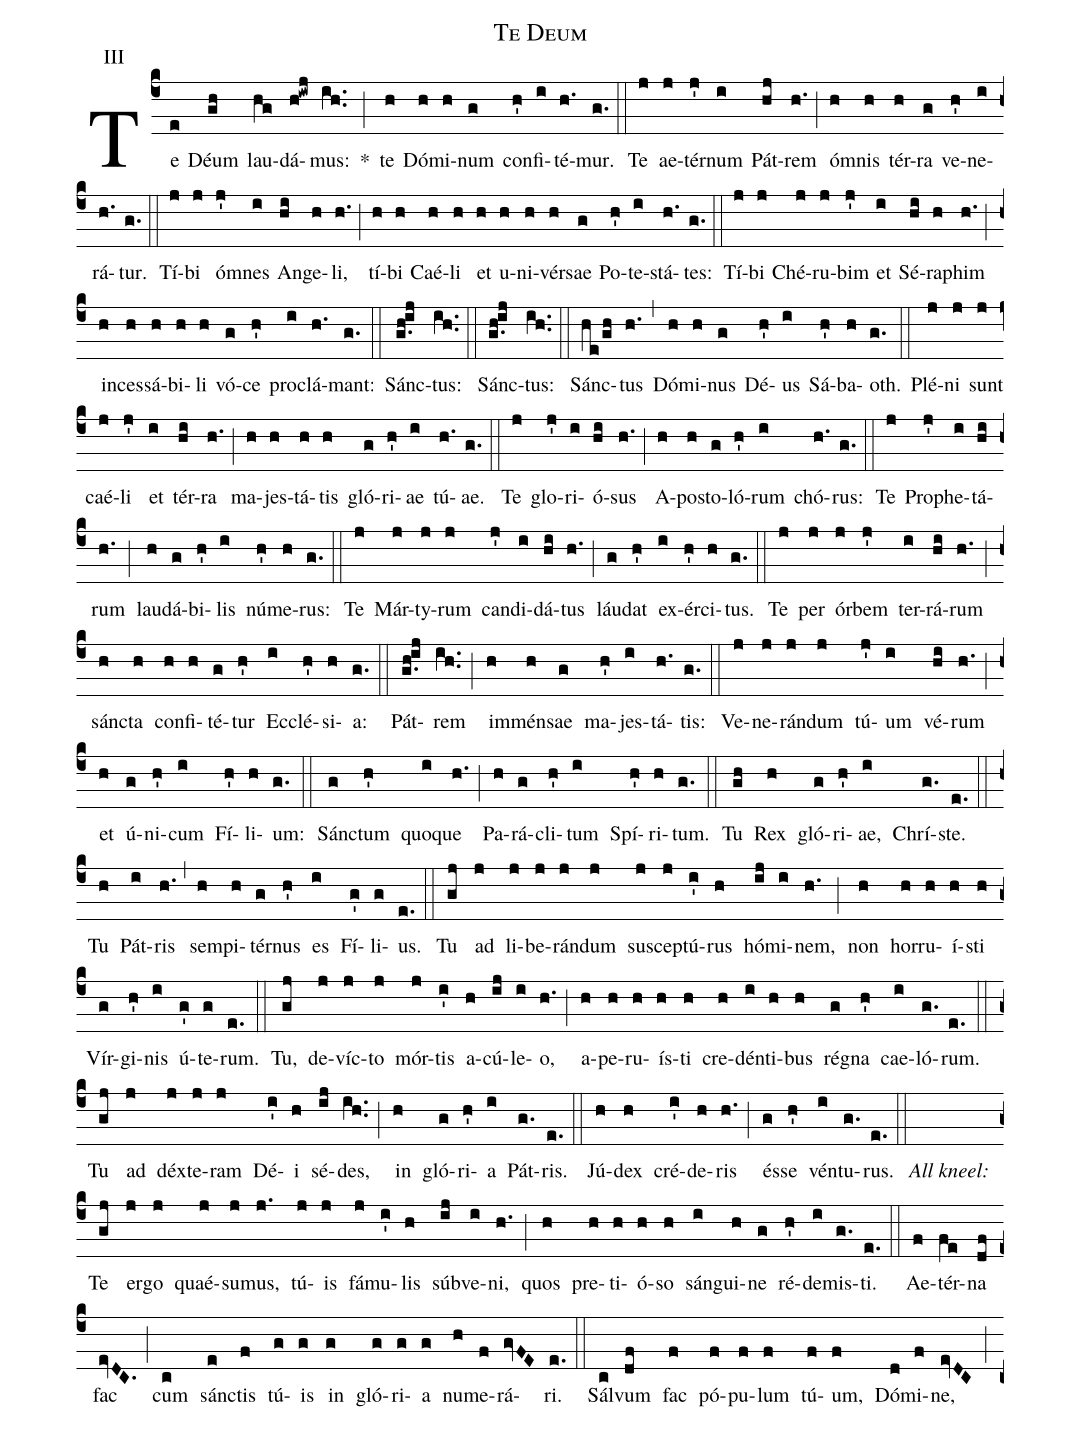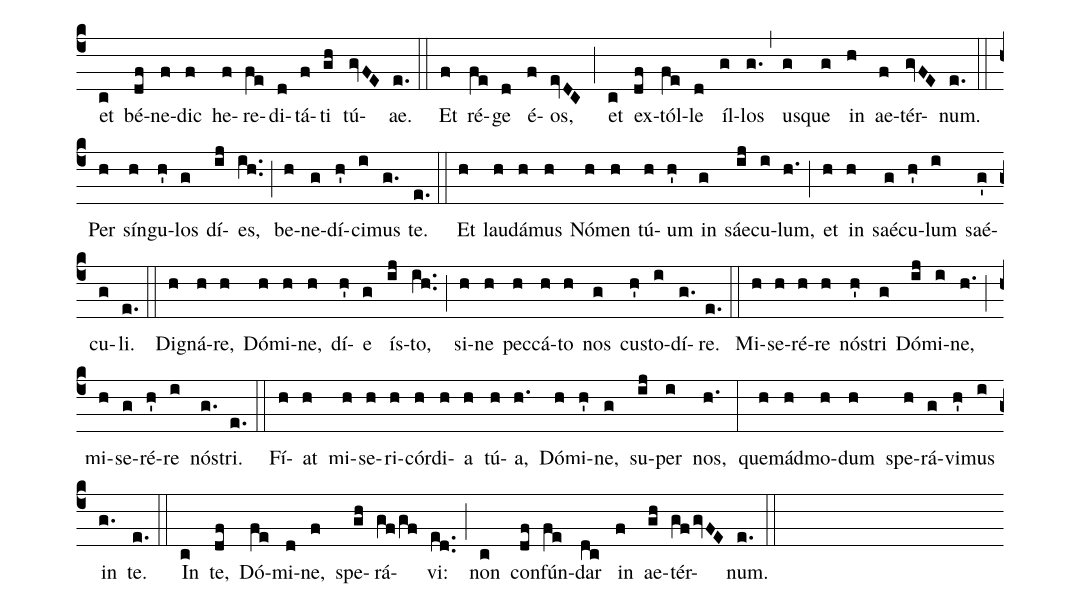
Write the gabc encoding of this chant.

name:Te Deum;
annotation:III;
%%
(c4)Te(e) Déum(gh) lau(hg)dá(h!iwj)mus:(ih..) *(;)
te(h) Dó(h)mi(h)num(g) con(h')fi(i)té(h.)mur.(g.) (::)
Te(j) ae(j)tér(j')num(i) Pát(hj)rem(h.) (;)
óm(h)nis(h) tér(h)ra(g) ve(h')ne(i)rá(h.)tur.(g.) (::)
Tí(j)bi(j) óm(j')nes(i) An(hi)ge(h)li,(h.) (;)
tí(h)bi(h) Caé(h)li(h) et(h) u(h)ni(h)vér(h)sae(g) Po(h')te(i)stá(h.)tes:(g.) (::)
Tí(j)bi(j) Ché(j)ru(j)bim(j') et(i) Sé(hi)ra(h)phim(h.) (;)
in(h)ces(h)sá(h)bi(h)li(h) vó(g)ce(h') proc(i)lá(h.)mant:(g.) (::)
Sánc(g.h!ij)tus:(ih..) (::)
Sánc(g.h!ij)tus:(ih..) (::)
Sánc(he/gh)tus(h.) (,)
Dó(h)mi(h)nus(g) Dé(h')us(i) Sá(h')ba(h)oth.(g.) (::)
Plé(j)ni(j) sunt(j) caé(j)li(j') et(i) tér(hi)ra(h.) (;)
ma(h)jes(h)tá(h)tis(h) gló(g)ri(h')ae(i) tú(h.)ae.(g.) (::)
Te(j) glo(j')ri(i)ó(hi)sus(h.) (;)
A(h)po(h)sto(g)ló(h')rum(i) chó(h.)rus:(g.) (::)
Te(j) Pro(j')phe(i)tá(hi)rum(h.) (;)
lau(h)dá(g)bi(h')lis(i) nú(h')me(h)rus:(g.) (::)
Te(j) Már(j)ty(j)rum(j) can(j')di(i)dá(hi)tus(h.) (;)
láu(g)dat(h') ex(i)ér(h')ci(h)tus.(g.) (::)
Te(j) per(j) ór(j)bem(j') ter(i)rá(hi)rum(h.) (;)
sán(h)cta(h) con(h)fi(h)té(g)tur(h') Ec(i)clé(h')si(h)a:(g.) (::)
Pát(g.h!ij)rem(ih..) (;)
im(h)mén(h)sae(g) ma(h')jes(i)tá(h.)tis:(g.) (::)
Ve(j)ne(j)rán(j)dum(j) tú(j')um(i) vé(hi)rum(h.) (;)
et(h) ú(g)ni(h')cum(i) Fí(h')li(h)um:(g.) (::)
Sánc(g)tum(h') quo(i)que(h.) (;)
Pa(h)rá(g)cli(h')tum(i) Spí(h')ri(h)tum.(g.) (::)
Tu(gh) Rex(h) gló(g)ri(h')ae,(i) Chrí(g.)ste.(e.) (::)
Tu(h) Pát(i)ris(h.) (,)
sem(h)pi(h)tér(g)nus(h') es(i) Fí(g')li(g)us.(e.) (::)
Tu(gj) ad(j) li(j)be(j)rán(j)dum(j) su(j)scep(j)tú(i')rus(h) hó(ij)mi(i)nem,(h.) (;)
non(h) hor(h)ru(h)í(h)sti(h) Vír(g)gi(h')nis(i) ú(g')te(g)rum.(e.) (::)
Tu,(gj) de(j)víc(j)to(j) mór(j)tis(i') a(h)cú(ij)le(i)o,(h.) (;)
a(h)pe(h)ru(h)ís(h)ti(h) cre(h)dén(i)ti(h)bus(h) ré(g)gna(h') cae(i)ló(g.)rum.(e.) (::)
Tu(gj) ad(j) déx(j)te(j)ram(j) Dé(i')i(h) sé(ij)des,(ih..) (;)
in(h) gló(g)ri(h')a(i) Pát(g.)ris.(e.) (::)
Jú(h)dex(h) cré(i')de(h)ris(h.) (;)
és(g)se(h') vén(i)tu(g.)rus.(e.) (::)
<i>All kneel:</i>() (z)
Te(gj) er(j)go(j) quaé(j)su(j)mus,(j.) tú(j)is(j) fá(j)mu(i')lis(h) súb(ij)ve(i)ni,(h.) (;)
quos(h) pre(h)ti(h)ó(h)so(h) sán(i)gui(h)ne(g) ré(h')de(i)mis(g.)ti.(e.) (::)
Ae(f)tér(fe)na(df) fac(evDC.) (;)
cum(c) sánc(e)tis(f) tú(g)is(g) in(g) gló(g)ri(g)a(g) nu(h)me(f)rá(gvFE)ri.(e.) (::)
Sál(c)vum(df) fac(f) pó(f)pu(f)lum(f) tú(f)um,(f) Dó(d)mi(f)ne,(evDC) (;)
et(c) bé(df)ne(f)dic(f) he(f)re(fe)di(d)tá(f)ti(gh) tú(gvFE)ae.(e.) (::)
Et(f) ré(fe)ge(d) é(f)os,(evDC) (;)
et(c) ex(df)tól(fe)le(d) íl(g)los(g.) (,)
us(g)que(g) in(h) ae(f)tér(gvFE)num.(e.) (::)
Per(h) sín(h)gu(h')los(g) dí(ij)es,(ih..) (;)
be(h)ne(g)dí(h')ci(i)mus(g.) te.(e.) (::)
Et(h) lau(h)dá(h)mus(h) Nó(h)men(h) tú(h)um(h') in(g) sáe(ij)cu(i)lum,(h.) (;)
et(h) in(h) saé(g)cu(h')lum(i) saé(g')cu(g)li.(e.) (::)
Dig(h)ná(h)re,(h) Dó(h)mi(h)ne,(h) dí(h')e(g) ís(ij)to,(ih..) (;)
si(h)ne(h) pec(h)cá(h)to(h) nos(g) cus(h')to(i)dí(g.)re.(e.) (::)
Mi(h)se(h)ré(h)re(h) nós(h')tri(g) Dó(ij)mi(i)ne,(h.) (;)
mi(h)se(g)ré(h')re(i) nós(g.)tri.(e.) (::)
Fí(h)at(h) mi(h)se(h)ri(h)cór(h)di(h)a(h) tú(h)a,(h.) Dó(h)mi(h')ne,(g) su(ij)per(i) nos,(h.) (:)
que(h)mád(h)mo(h)dum(h) spe(h)rá(g)vi(h')mus(i) in(g.) te.(e.) (::)
In(c) te,(df) Dó(fe)mi(d)ne,(f) spe(gh)rá(gf/gf)vi:(ed..) (;)
non(c) con(df)fún(fe)dar(dc) in(f) ae(gh)tér(gf/gvFE)num.(e.) (::)
